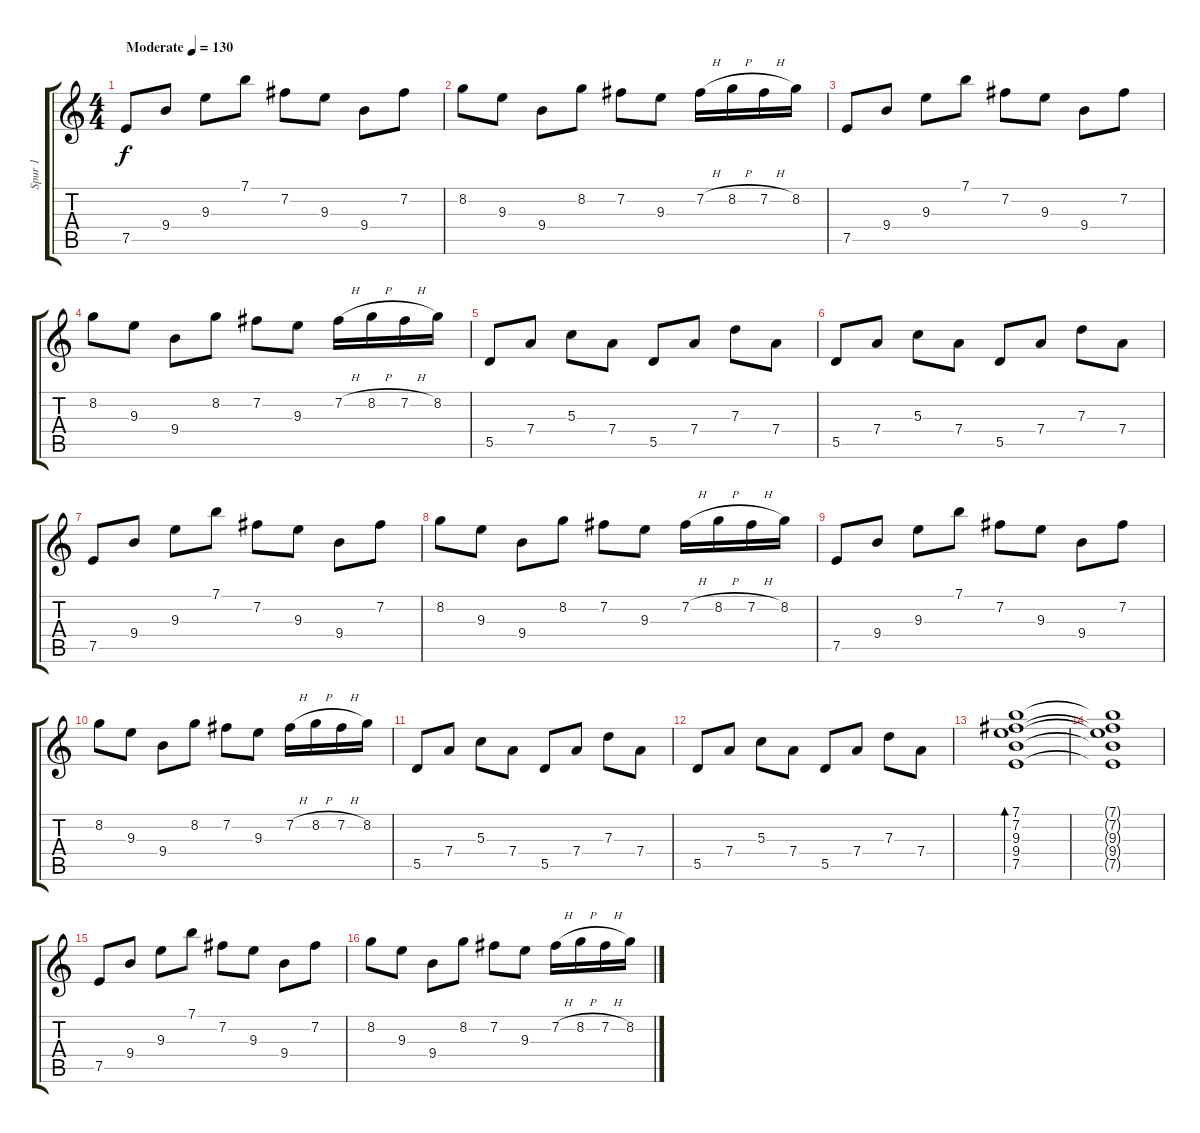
\track ("Spur 1" "Spur 1") {instrument acousticguitarsteel}
\staff {score tabs}
\tuning (E4 B3 G3 D3 A2 E2) {hide}
\ts (4 4)
\tempo (130 "Moderate")
\clef g2
\ks c
7.5.8{dy f instrument acousticguitarsteel} 9.4.8 9.3.8 7.1.8 7.2.8 9.3.8 9.4.8 7.2.8 |
8.2.8 9.3.8 9.4.8 8.2.8 7.2.8 9.3.8 7.2{h}.16 8.2{h}.16 7.2{h}.16 8.2.16 |
7.5.8 9.4.8 9.3.8 7.1.8 7.2.8 9.3.8 9.4.8 7.2.8 |
8.2.8 9.3.8 9.4.8 8.2.8 7.2.8 9.3.8 7.2{h}.16 8.2{h}.16 7.2{h}.16 8.2.16 |
5.5.8 7.4.8 5.3.8 7.4.8 5.5.8 7.4.8 7.3.8 7.4.8 |
5.5.8 7.4.8 5.3.8 7.4.8 5.5.8 7.4.8 7.3.8 7.4.8 |
7.5.8 9.4.8 9.3.8 7.1.8 7.2.8 9.3.8 9.4.8 7.2.8 |
8.2.8 9.3.8 9.4.8 8.2.8 7.2.8 9.3.8 7.2{h}.16 8.2{h}.16 7.2{h}.16 8.2.16 |
7.5.8 9.4.8 9.3.8 7.1.8 7.2.8 9.3.8 9.4.8 7.2.8 |
8.2.8 9.3.8 9.4.8 8.2.8 7.2.8 9.3.8 7.2{h}.16 8.2{h}.16 7.2{h}.16 8.2.16 |
5.5.8 7.4.8 5.3.8 7.4.8 5.5.8 7.4.8 7.3.8 7.4.8 |
5.5.8 7.4.8 5.3.8 7.4.8 5.5.8 7.4.8 7.3.8 7.4.8 |
(7.1 7.2 9.3 9.4 7.5).1{bd 240} |
(7.1{t} 7.2{t} 9.3{t} 9.4{t} 7.5{t}).1 |
7.5.8 9.4.8 9.3.8 7.1.8 7.2.8 9.3.8 9.4.8 7.2.8 |
8.2.8 9.3.8 9.4.8 8.2.8 7.2.8 9.3.8 7.2{h}.16 8.2{h}.16 7.2{h}.16 8.2.16
